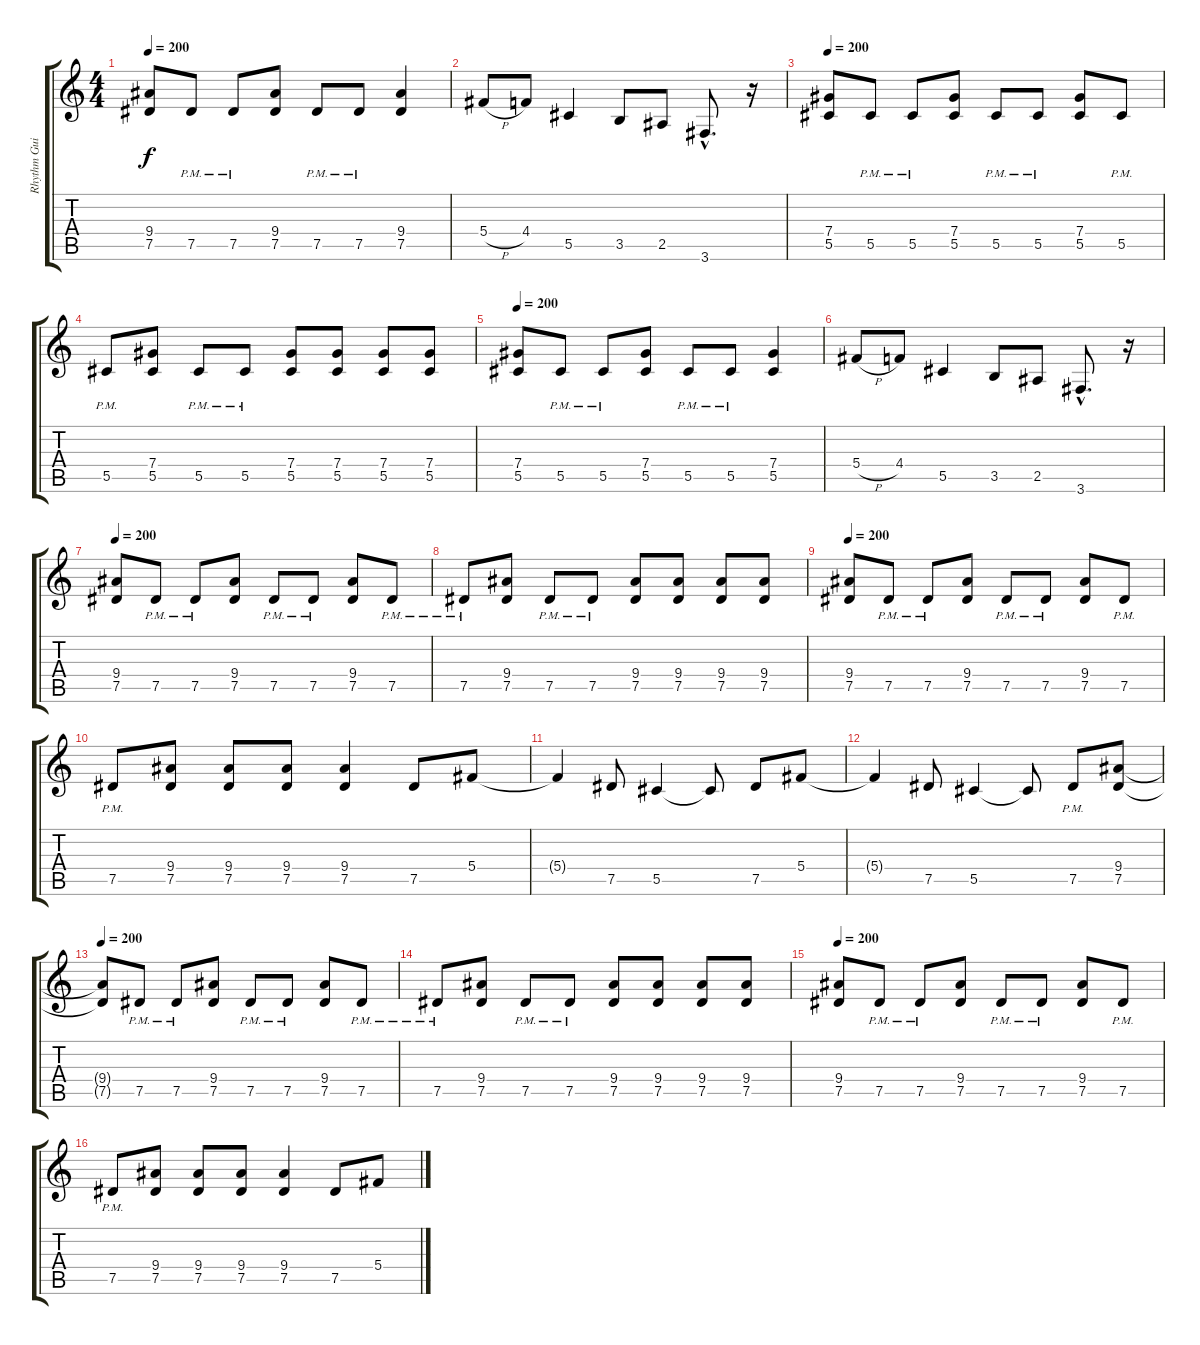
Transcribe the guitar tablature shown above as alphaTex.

\track ("Rhythm Guitar" "Rhythm Gui") {instrument distortionguitar}
\staff {score tabs}
\tuning (Eb4 Bb3 Gb3 Db3 Ab2 Eb2) {hide}
\ts (4 4)
\tempo 200
\clef g2
\ks c
(9.4 7.5).8{dy f} 7.5{pm}.8 7.5{pm}.8 (9.4 7.5).8 7.5{pm}.8 7.5{pm}.8 (9.4 7.5).4 |
5.4{h}.8 4.4.8 5.5.4 3.5.8 2.5.8 3.6{hac}.8{d} r.16 |
\tempo 200
(7.4 5.5).8 5.5{pm}.8 5.5{pm}.8 (7.4 5.5).8 5.5{pm}.8 5.5{pm}.8 (7.4 5.5).8 5.5{pm}.8 |
5.5{pm}.8 (7.4 5.5).8 5.5{pm}.8 5.5{pm}.8 (7.4 5.5).8 (7.4 5.5).8 (7.4 5.5).8 (7.4 5.5).8 |
\tempo 200
(7.4 5.5).8 5.5{pm}.8 5.5{pm}.8 (7.4 5.5).8 5.5{pm}.8 5.5{pm}.8 (7.4 5.5).4 |
5.4{h}.8 4.4.8 5.5.4 3.5.8 2.5.8 3.6{hac}.8{d} r.16 |
\tempo 200
(9.4 7.5).8 7.5{pm}.8 7.5{pm}.8 (9.4 7.5).8 7.5{pm}.8 7.5{pm}.8 (9.4 7.5).8 7.5{pm}.8 |
7.5{pm}.8 (9.4 7.5).8 7.5{pm}.8 7.5{pm}.8 (9.4 7.5).8 (9.4 7.5).8 (9.4 7.5).8 (9.4 7.5).8 |
\tempo 200
(9.4 7.5).8 7.5{pm}.8 7.5{pm}.8 (9.4 7.5).8 7.5{pm}.8 7.5{pm}.8 (9.4 7.5).8 7.5{pm}.8 |
7.5{pm}.8 (9.4 7.5).8 (9.4 7.5).8 (9.4 7.5).8 (9.4 7.5).4 7.5.8 5.4.8 |
5.4{t}.4 7.5.8 5.5.4 5.5{t}.8 7.5.8 5.4.8 |
5.4{t}.4 7.5.8 5.5.4 5.5{t}.8 7.5{pm}.8 (9.4 7.5).8 |
\tempo 200
(9.4{t} 7.5{t}).8 7.5{pm}.8 7.5{pm}.8 (9.4 7.5).8 7.5{pm}.8 7.5{pm}.8 (9.4 7.5).8 7.5{pm}.8 |
7.5{pm}.8 (9.4 7.5).8 7.5{pm}.8 7.5{pm}.8 (9.4 7.5).8 (9.4 7.5).8 (9.4 7.5).8 (9.4 7.5).8 |
\tempo 200
(9.4 7.5).8 7.5{pm}.8 7.5{pm}.8 (9.4 7.5).8 7.5{pm}.8 7.5{pm}.8 (9.4 7.5).8 7.5{pm}.8 |
7.5{pm}.8 (9.4 7.5).8 (9.4 7.5).8 (9.4 7.5).8 (9.4 7.5).4 7.5.8 5.4.8
